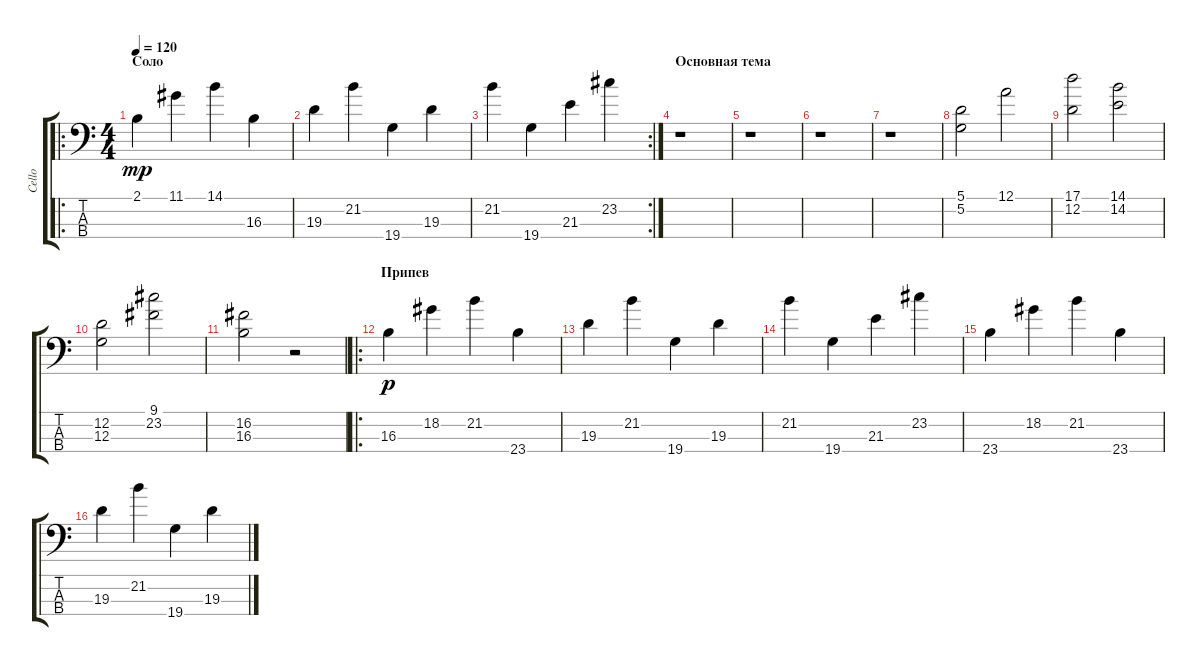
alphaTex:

\track ("Cello" "Cello") {instrument cello}
\staff {score tabs}
\tuning (A3 D3 G2 C2) {hide}
\ro
\ts (4 4)
\section ("" "Соло")
\tempo 120
\clef f4
\ks c
2.1.4{dy mp} 11.1.4 14.1.4 16.3.4 |
19.3.4 21.2.4 19.4.4 19.3.4 |
\rc 2
21.2.4 19.4.4 21.3.4 23.2.4 |
\section ("" "Основная тема")
r.1 |
r.1 |
r.1 |
r.1 |
(5.1 5.2).2 12.1.2 |
(17.1 12.2).2 (14.1 14.2).2 |
(12.2 12.3).2 (9.1 23.2).2 |
(16.2 16.3).2 r.2 |
\ro
\section ("" "Припев")
16.3.4{dy p} 18.2.4 21.2.4 23.4.4 |
19.3.4 21.2.4 19.4.4 19.3.4 |
21.2.4 19.4.4 21.3.4 23.2.4 |
23.4.4 18.2.4 21.2.4 23.4.4 |
19.3.4 21.2.4 19.4.4 19.3.4
